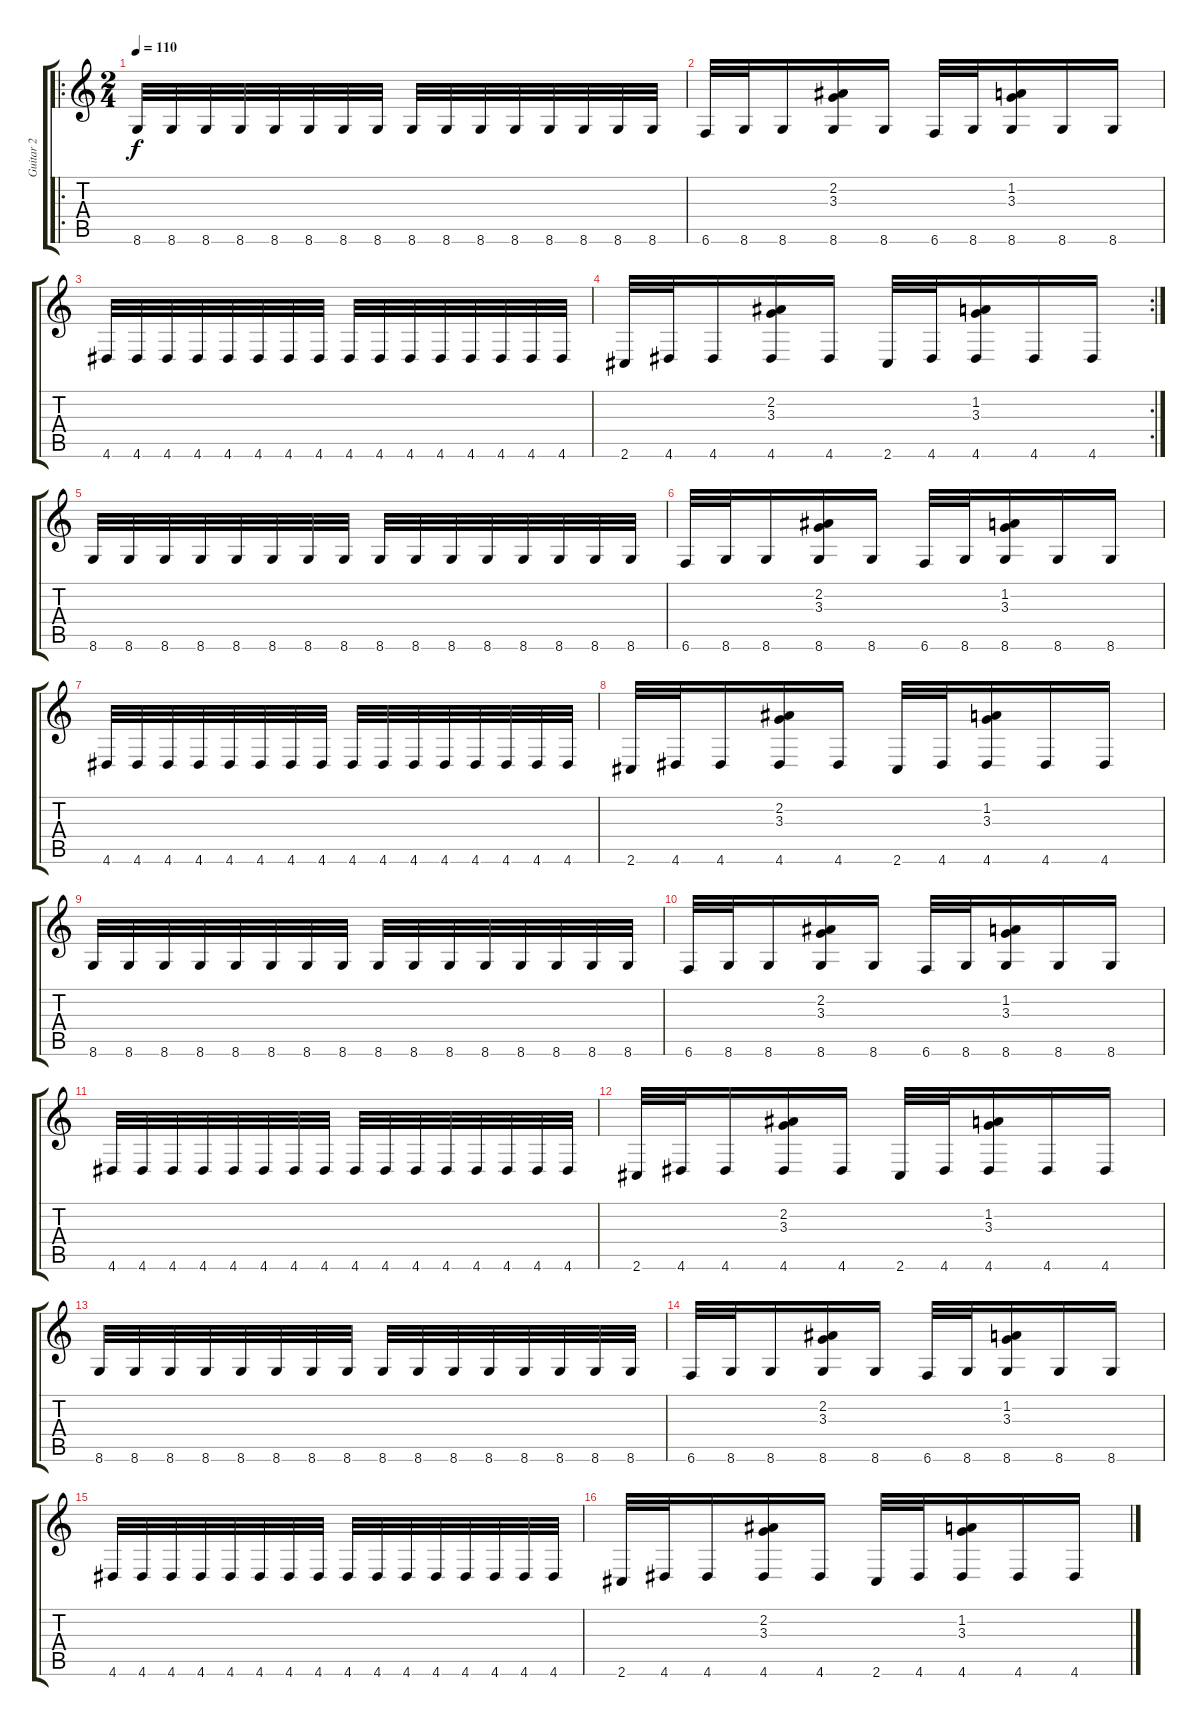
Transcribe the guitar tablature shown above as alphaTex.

\track ("Guitar 2" "Guitar 2") {instrument overdrivenguitar}
\staff {score tabs}
\tuning (Db4 Ab3 E3 B2 Gb2 B1) {hide}
\ro
\ts (2 4)
\tempo 110
\clef g2
\ks c
8.6.32{dy f} 8.6.32 8.6.32 8.6.32 8.6.32 8.6.32 8.6.32 8.6.32 8.6.32 8.6.32 8.6.32 8.6.32 8.6.32 8.6.32 8.6.32 8.6.32 |
6.6.32 8.6.32 8.6.16 (2.2 3.3 8.6).16 8.6.16 6.6.32 8.6.32 (1.2 3.3 8.6).16 8.6.16 8.6.16 |
4.6.32 4.6.32 4.6.32 4.6.32 4.6.32 4.6.32 4.6.32 4.6.32 4.6.32 4.6.32 4.6.32 4.6.32 4.6.32 4.6.32 4.6.32 4.6.32 |
\rc 2
2.6.32 4.6.32 4.6.16 (2.2 3.3 4.6).16 4.6.16 2.6.32 4.6.32 (1.2 3.3 4.6).16 4.6.16 4.6.16 |
8.6.32 8.6.32 8.6.32 8.6.32 8.6.32 8.6.32 8.6.32 8.6.32 8.6.32 8.6.32 8.6.32 8.6.32 8.6.32 8.6.32 8.6.32 8.6.32 |
6.6.32 8.6.32 8.6.16 (2.2 3.3 8.6).16 8.6.16 6.6.32 8.6.32 (1.2 3.3 8.6).16 8.6.16 8.6.16 |
4.6.32 4.6.32 4.6.32 4.6.32 4.6.32 4.6.32 4.6.32 4.6.32 4.6.32 4.6.32 4.6.32 4.6.32 4.6.32 4.6.32 4.6.32 4.6.32 |
2.6.32 4.6.32 4.6.16 (2.2 3.3 4.6).16 4.6.16 2.6.32 4.6.32 (1.2 3.3 4.6).16 4.6.16 4.6.16 |
8.6.32 8.6.32 8.6.32 8.6.32 8.6.32 8.6.32 8.6.32 8.6.32 8.6.32 8.6.32 8.6.32 8.6.32 8.6.32 8.6.32 8.6.32 8.6.32 |
6.6.32 8.6.32 8.6.16 (2.2 3.3 8.6).16 8.6.16 6.6.32 8.6.32 (1.2 3.3 8.6).16 8.6.16 8.6.16 |
4.6.32 4.6.32 4.6.32 4.6.32 4.6.32 4.6.32 4.6.32 4.6.32 4.6.32 4.6.32 4.6.32 4.6.32 4.6.32 4.6.32 4.6.32 4.6.32 |
2.6.32 4.6.32 4.6.16 (2.2 3.3 4.6).16 4.6.16 2.6.32 4.6.32 (1.2 3.3 4.6).16 4.6.16 4.6.16 |
8.6.32 8.6.32 8.6.32 8.6.32 8.6.32 8.6.32 8.6.32 8.6.32 8.6.32 8.6.32 8.6.32 8.6.32 8.6.32 8.6.32 8.6.32 8.6.32 |
6.6.32 8.6.32 8.6.16 (2.2 3.3 8.6).16 8.6.16 6.6.32 8.6.32 (1.2 3.3 8.6).16 8.6.16 8.6.16 |
4.6.32 4.6.32 4.6.32 4.6.32 4.6.32 4.6.32 4.6.32 4.6.32 4.6.32 4.6.32 4.6.32 4.6.32 4.6.32 4.6.32 4.6.32 4.6.32 |
2.6.32 4.6.32 4.6.16 (2.2 3.3 4.6).16 4.6.16 2.6.32 4.6.32 (1.2 3.3 4.6).16 4.6.16 4.6.16
